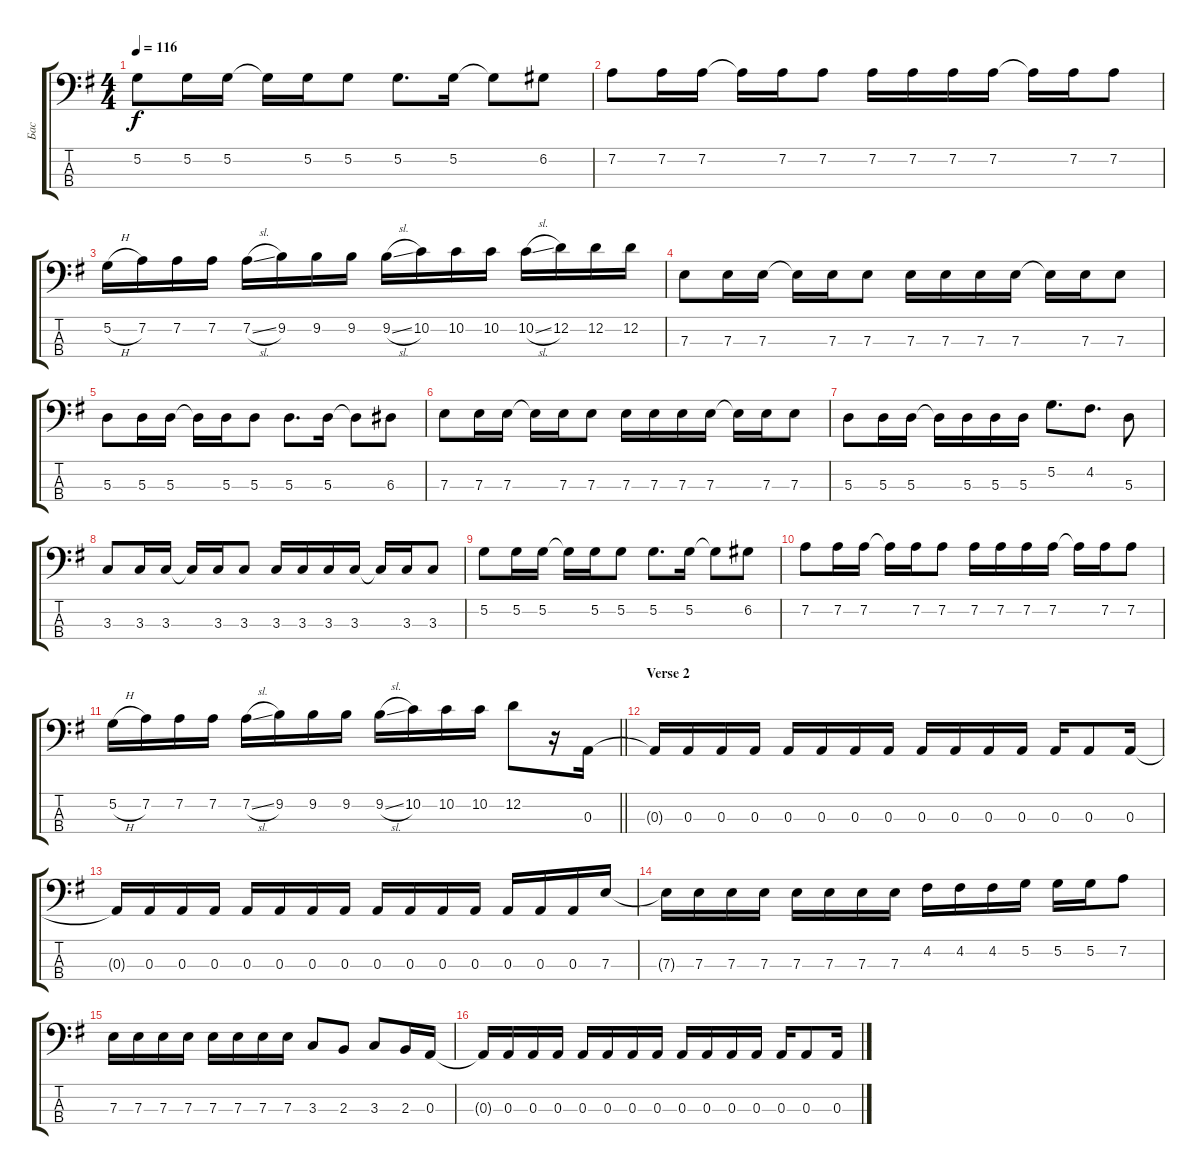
\track ("Бас" "Бас") {instrument electricbasspick}
\staff {score tabs}
\tuning (G2 D2 A1 E1) {hide}
\ts (4 4)
\tempo 116
\clef f4
\ks eminor
5.2.8{dy f} 5.2.16 5.2.16 5.2{t}.16 5.2.16 5.2.8 5.2.8{d} 5.2.16 5.2{t}.8 6.2.8 |
7.2.8 7.2.16 7.2.16 7.2{t}.16 7.2.16 7.2.8 7.2.16 7.2.16 7.2.16 7.2.16 7.2{t}.16 7.2.16 7.2.8 |
5.2{h}.16 7.2.16 7.2.16 7.2.16 7.2{sl}.16 9.2.16 9.2.16 9.2.16 9.2{sl}.16 10.2.16 10.2.16 10.2.16 10.2{sl}.16 12.2.16 12.2.16 12.2.16 |
7.3.8 7.3.16 7.3.16 7.3{t}.16 7.3.16 7.3.8 7.3.16 7.3.16 7.3.16 7.3.16 7.3{t}.16 7.3.16 7.3.8 |
5.3.8 5.3.16 5.3.16 5.3{t}.16 5.3.16 5.3.8 5.3.8{d} 5.3.16 5.3{t}.8 6.3.8 |
7.3.8 7.3.16 7.3.16 7.3{t}.16 7.3.16 7.3.8 7.3.16 7.3.16 7.3.16 7.3.16 7.3{t}.16 7.3.16 7.3.8 |
5.3.8 5.3.16 5.3.16 5.3{t}.16 5.3.16 5.3.16 5.3.16 5.2.8{d} 4.2.8{d} 5.3.8 |
3.3.8 3.3.16 3.3.16 3.3{t}.16 3.3.16 3.3.8 3.3.16 3.3.16 3.3.16 3.3.16 3.3{t}.16 3.3.16 3.3.8 |
5.2.8 5.2.16 5.2.16 5.2{t}.16 5.2.16 5.2.8 5.2.8{d} 5.2.16 5.2{t}.8 6.2.8 |
7.2.8 7.2.16 7.2.16 7.2{t}.16 7.2.16 7.2.8 7.2.16 7.2.16 7.2.16 7.2.16 7.2{t}.16 7.2.16 7.2.8 |
\barLineRight lightlight
5.2{h}.16 7.2.16 7.2.16 7.2.16 7.2{sl}.16 9.2.16 9.2.16 9.2.16 9.2{sl}.16 10.2.16 10.2.16 10.2.16 12.2.8 r.16 0.3.16 |
\section ("" "Verse 2")
0.3{t}.16 0.3.16 0.3.16 0.3.16 0.3.16 0.3.16 0.3.16 0.3.16 0.3.16 0.3.16 0.3.16 0.3.16 0.3.16 0.3.8 0.3.16 |
0.3{t}.16 0.3.16 0.3.16 0.3.16 0.3.16 0.3.16 0.3.16 0.3.16 0.3.16 0.3.16 0.3.16 0.3.16 0.3.16 0.3.16 0.3.16 7.3.16 |
7.3{t}.16 7.3.16 7.3.16 7.3.16 7.3.16 7.3.16 7.3.16 7.3.16 4.2.16 4.2.16 4.2.16 5.2.16 5.2.16 5.2.16 7.2.8 |
7.3.16 7.3.16 7.3.16 7.3.16 7.3.16 7.3.16 7.3.16 7.3.16 3.3.8 2.3.8 3.3.8 2.3.16 0.3.16 |
0.3{t}.16 0.3.16 0.3.16 0.3.16 0.3.16 0.3.16 0.3.16 0.3.16 0.3.16 0.3.16 0.3.16 0.3.16 0.3.16 0.3.8 0.3.16
